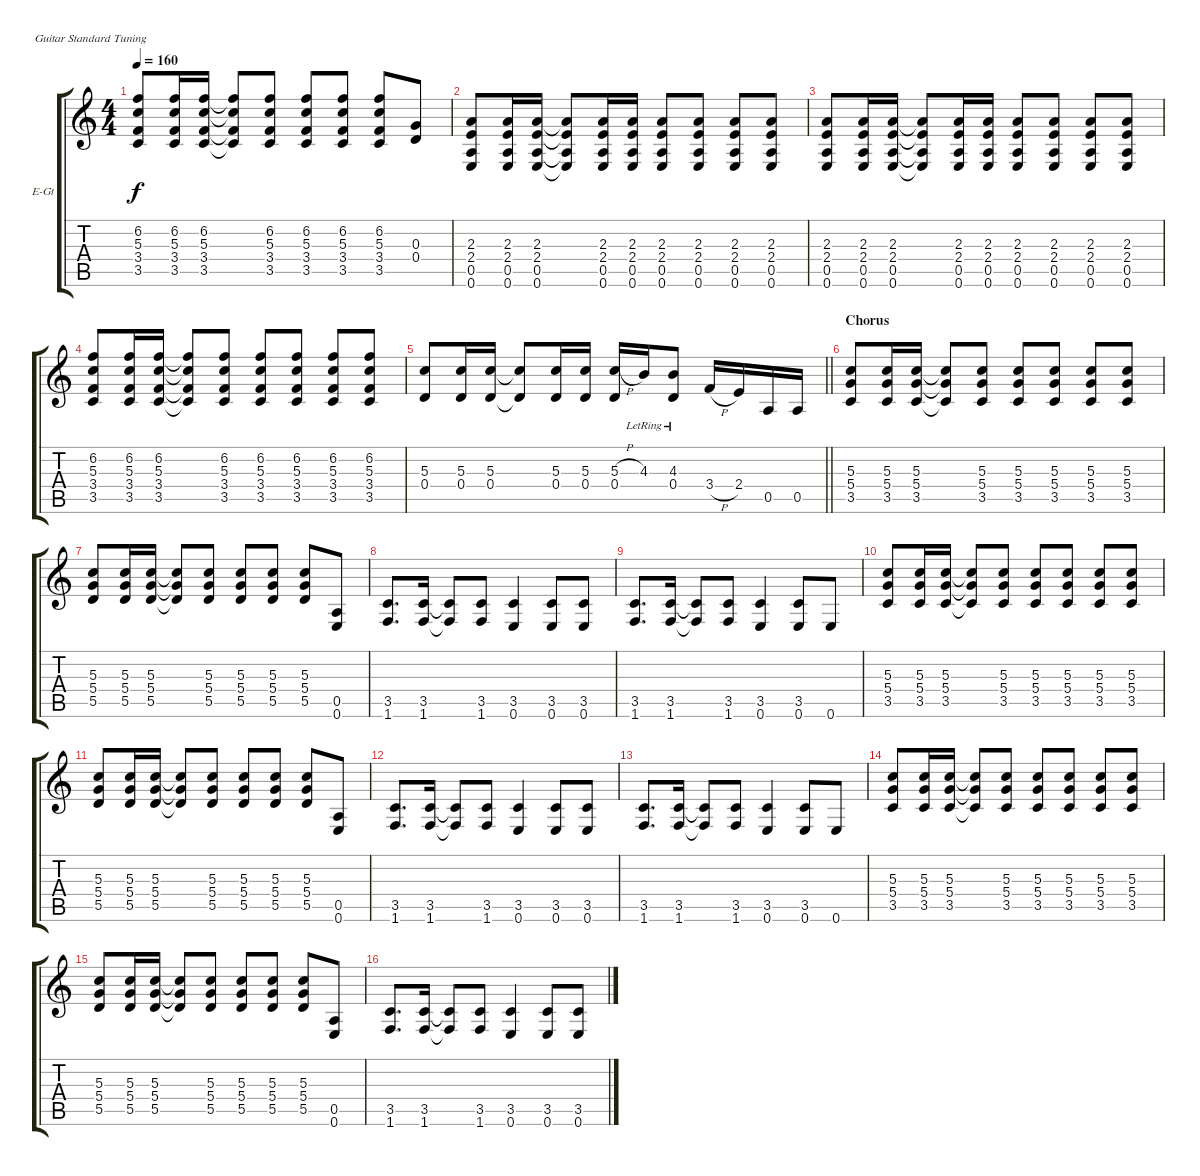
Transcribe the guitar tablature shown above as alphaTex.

\defaultSystemsLayout 4
\bracketExtendMode groupsimilarinstruments
\firstSystemTrackNameOrientation horizontal
\otherSystemsTrackNameOrientation horizontal
\track ("Guitar 2" "E-Gt") {instrument distortionguitar}
\staff {score tabs}
\tuning (E4 B3 G3 D3 A2 E2)
\ts (4 4)
\tempo 160
\clef g2
\ks c
(3.5 3.4 5.3 6.2).8{dy f} (3.5 3.4 5.3 6.2).16 (3.5 3.4 5.3 6.2).16 (3.5{t} 3.4{t} 5.3{t} 6.2{t}).8 (3.5 3.4 5.3 6.2).8 (3.5 3.4 5.3 6.2).8 (3.5 3.4 5.3 6.2).8 (3.5 3.4 5.3 6.2).8 (0.4 0.3).8 |
(0.6 0.5 2.4 2.3).8 (0.6 0.5 2.4 2.3).16 (0.6 0.5 2.4 2.3).16 (0.6{t} 0.5{t} 2.4{t} 2.3{t}).8 (0.6 0.5 2.4 2.3).16 (0.6 0.5 2.4 2.3).16 (0.6 0.5 2.4 2.3).8 (0.6 0.5 2.4 2.3).8 (0.6 0.5 2.4 2.3).8 (0.6 0.5 2.4 2.3).8 |
(0.6 0.5 2.4 2.3).8 (0.6 0.5 2.4 2.3).16 (0.6 0.5 2.4 2.3).16 (0.6{t} 0.5{t} 2.4{t} 2.3{t}).8 (0.6 0.5 2.4 2.3).16 (0.6 0.5 2.4 2.3).16 (0.6 0.5 2.4 2.3).8 (0.6 0.5 2.4 2.3).8 (0.6 0.5 2.4 2.3).8 (0.6 0.5 2.4 2.3).8 |
(3.5 3.4 5.3 6.2).8 (3.5 3.4 5.3 6.2).16 (3.5 3.4 5.3 6.2).16 (3.5{t} 3.4{t} 5.3{t} 6.2{t}).8 (3.5 3.4 5.3 6.2).8 (3.5 3.4 5.3 6.2).8 (3.5 3.4 5.3 6.2).8 (3.5 3.4 5.3 6.2).8 (3.5 3.4 5.3 6.2).8 |
\barLineRight lightlight
(5.3 0.4).8 (5.3 0.4).16 (5.3 0.4).16 (5.3{t} 0.4{t}).8 (5.3 0.4).16 (5.3 0.4).16 (5.3{h} 0.4).16 4.3{lr}.16 (4.3{lr} 0.4{lr}).8 3.4{h}.16 2.4.16 0.5.16 0.5.16 |
\section ("" "Chorus")
(3.5 5.4 5.3).8 (3.5 5.4 5.3).16 (3.5 5.4 5.3).16 (3.5{t} 5.4{t} 5.3{t}).8 (3.5 5.4 5.3).8 (3.5 5.4 5.3).8 (3.5 5.4 5.3).8 (3.5 5.4 5.3).8 (3.5 5.4 5.3).8 |
(5.5 5.4 5.3).8 (5.5 5.4 5.3).16 (5.5 5.4 5.3).16 (5.5{t} 5.4{t} 5.3{t}).8 (5.5 5.4 5.3).8 (5.5 5.4 5.3).8 (5.5 5.4 5.3).8 (5.5 5.4 5.3).8 (0.5 0.6).8 |
(1.6 3.5).8{d} (1.6 3.5).16 (1.6{t} 3.5{t}).8 (1.6 3.5).8 (0.6 3.5).4 (0.6 3.5).8 (0.6 3.5).8 |
(1.6 3.5).8{d} (1.6 3.5).16 (1.6{t} 3.5{t}).8 (1.6 3.5).8 (0.6 3.5).4 (0.6 3.5).8 0.6.8 |
(3.5 5.4 5.3).8 (3.5 5.4 5.3).16 (3.5 5.4 5.3).16 (3.5{t} 5.4{t} 5.3{t}).8 (3.5 5.4 5.3).8 (3.5 5.4 5.3).8 (3.5 5.4 5.3).8 (3.5 5.4 5.3).8 (3.5 5.4 5.3).8 |
(5.5 5.4 5.3).8 (5.5 5.4 5.3).16 (5.5 5.4 5.3).16 (5.5{t} 5.4{t} 5.3{t}).8 (5.5 5.4 5.3).8 (5.5 5.4 5.3).8 (5.5 5.4 5.3).8 (5.5 5.4 5.3).8 (0.5 0.6).8 |
(1.6 3.5).8{d} (1.6 3.5).16 (1.6{t} 3.5{t}).8 (1.6 3.5).8 (0.6 3.5).4 (0.6 3.5).8 (0.6 3.5).8 |
(1.6 3.5).8{d} (1.6 3.5).16 (1.6{t} 3.5{t}).8 (1.6 3.5).8 (0.6 3.5).4 (0.6 3.5).8 0.6.8 |
(3.5 5.4 5.3).8 (3.5 5.4 5.3).16 (3.5 5.4 5.3).16 (3.5{t} 5.4{t} 5.3{t}).8 (3.5 5.4 5.3).8 (3.5 5.4 5.3).8 (3.5 5.4 5.3).8 (3.5 5.4 5.3).8 (3.5 5.4 5.3).8 |
(5.5 5.4 5.3).8 (5.5 5.4 5.3).16 (5.5 5.4 5.3).16 (5.5{t} 5.4{t} 5.3{t}).8 (5.5 5.4 5.3).8 (5.5 5.4 5.3).8 (5.5 5.4 5.3).8 (5.5 5.4 5.3).8 (0.5 0.6).8 |
(1.6 3.5).8{d} (1.6 3.5).16 (1.6{t} 3.5{t}).8 (1.6 3.5).8 (0.6 3.5).4 (0.6 3.5).8 (0.6 3.5).8
